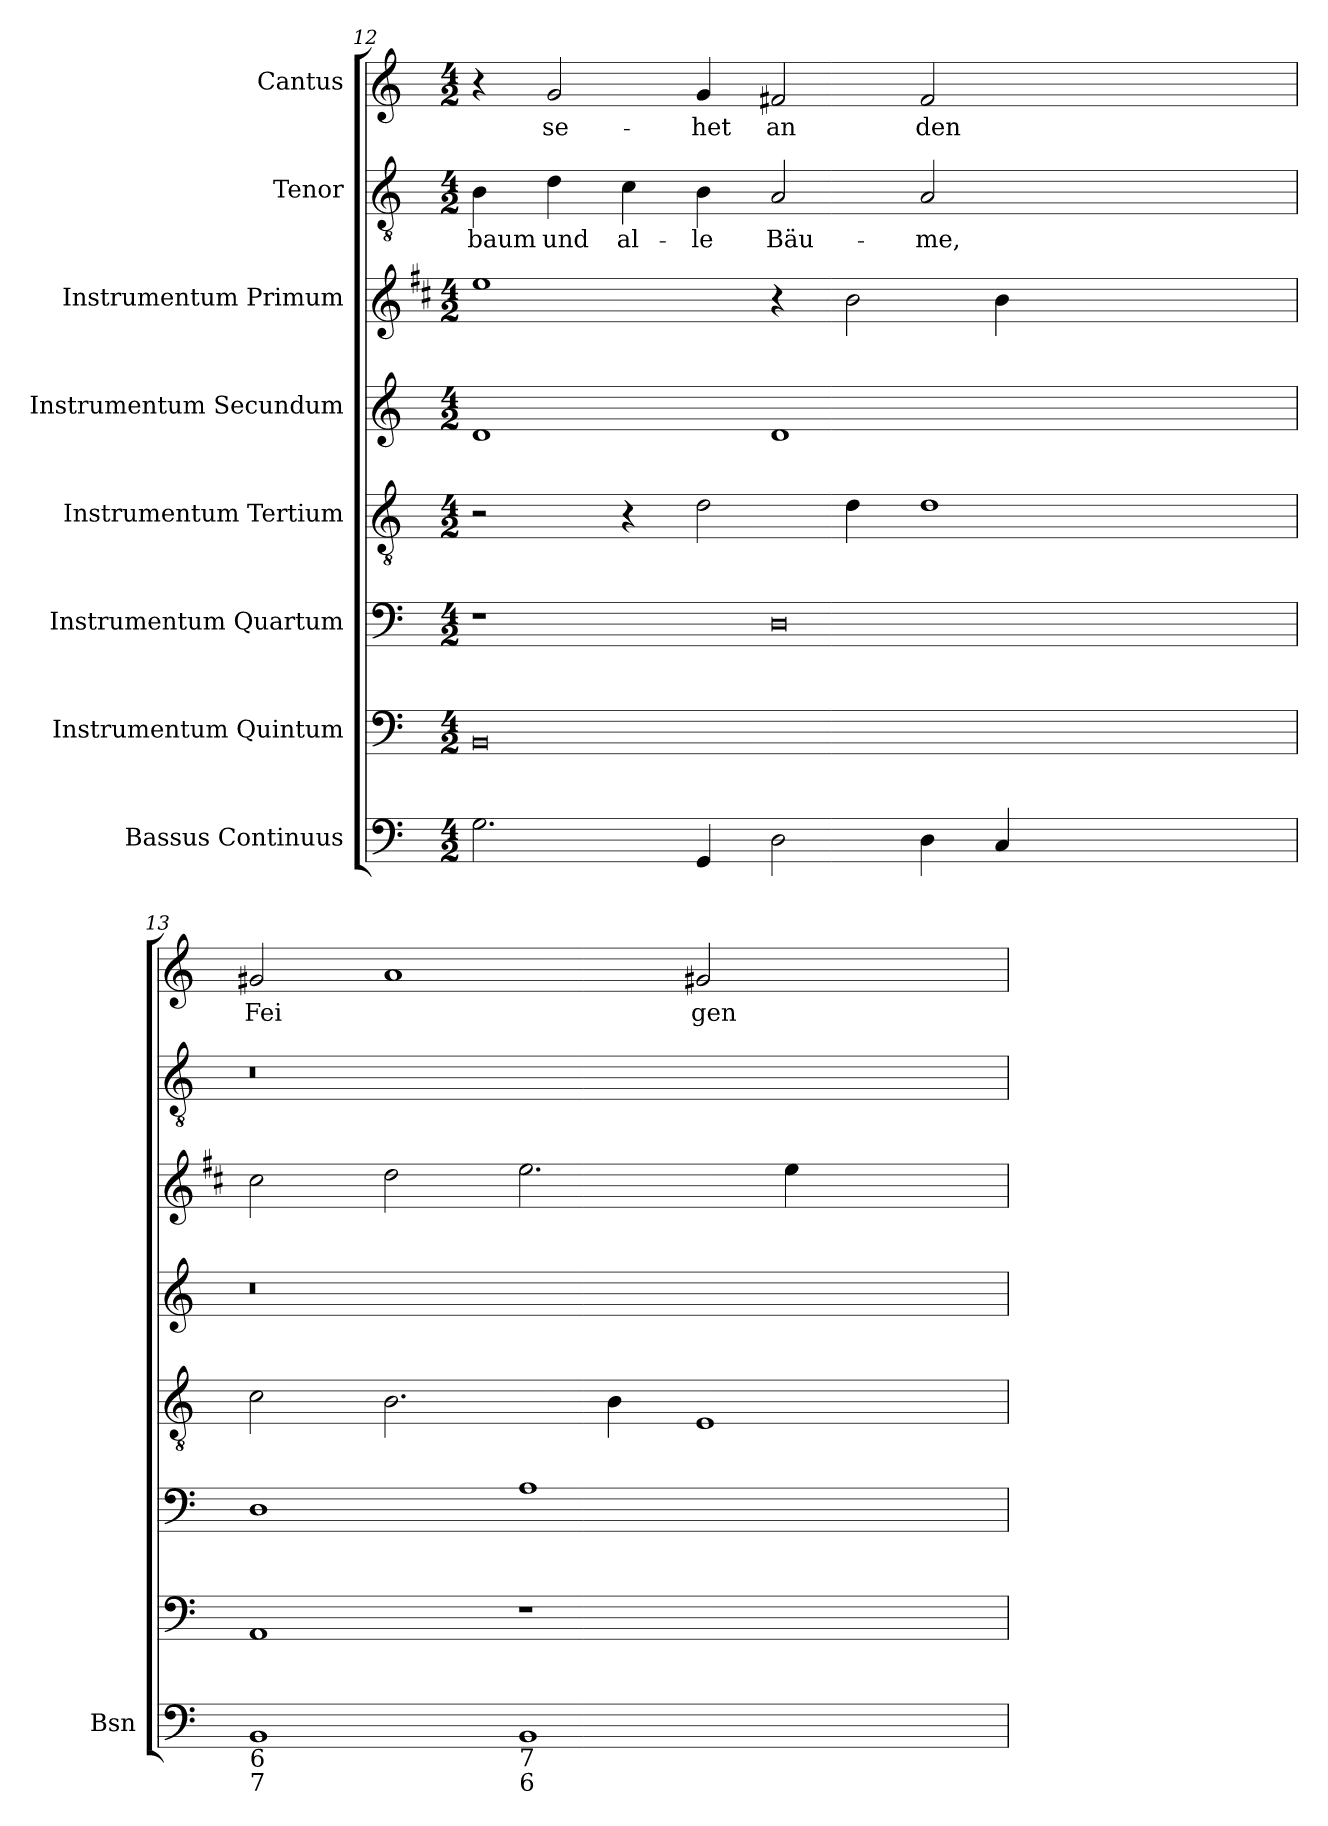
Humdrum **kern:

**kern	**kern	**kern	**kern	**kern	**kern	**kern	**text	**kern	**text
*part8	*part7	*part6	*part5	*part4	*part3	*part2	*part2	*part1	*part1
*staff8	*staff7	*staff6	*staff5	*staff4	*staff3	*staff2	*staff2	*staff1	*staff1
*I"Bassus Continuus	*I"Instrumentum Quintum	*I"Instrumentum Quartum	*I"Instrumentum Tertium	*I"Instrumentum Secundum	*I"Instrumentum Primum	*I"Tenor	*	*I"Cantus	*
*I'Bsn	*	*	*	*	*	*	*	*	*
*clefF4	*clefF4	*clefF4	*clefGv2	*clefG2	*clefG2	*clefGv2	*	*clefG2	*
*	*	*	*	*	*ITrd1c2	*	*	*	*
*k[]	*k[]	*k[]	*k[]	*k[]	*k[]	*k[]	*	*k[]	*
*C:	*C:	*C:	*C:	*C:	*C:	*C:	*	*C:	*
*M4/2	*M4/2	*M4/2	*M4/2	*M4/2	*M4/2	*M4/2	*	*M4/2	*
=12	=12	=12	=12	=12	=12	=12	=12	=12	=12
!	!	!	!	!	!	!	!LO:LY:b	!	!
2.G	0BB	1r	2r	1d	1dd	4B	-baum	4r	.
!	!	!	!	!	!	!	!LO:LY:b	!	!LO:LY:b
.	.	.	.	.	.	4d	und	2g	se-
!	!	!	!	!	!	!	!LO:LY:b	!	!
.	.	.	4r	.	.	4c	al-	.	.
!	!	!	!	!	!	!	!LO:LY:b	!	!LO:LY:b
4GG	.	.	2d	.	.	4B	-le	4g	-het
!	!	!	!	!	!	!	!LO:LY:b	!	!LO:LY:b
2D	.	0D	.	1d	4r	2A	Bäu-	2f#X	an
.	.	.	4d	.	2a	.	.	.	.
!	!	!	!	!	!	!	!LO:LY:b	!	!LO:LY:b
4D	.	.	1d	.	.	2A	-me,	2f#	den
4C	.	.	.	.	4a	.	.	.	.
1ryy	1ryy	.	.	1ryy	1ryy	1ryy	.	1ryy	.
.	.	.	2ryy	.	.	.	.	.	.
=13	=13	=13	=13	=13	=13	=13	=13	=13	=13
!LO:TX:b:t=6	!	!	!	!	!	!	!	!	!
!LO:TX:b:t=7	!	!	!	!	!	!	!	!	!
!	!	!	!	!	!	!	!	!	!LO:LY:b
1BB	1AA	1D	2c	0r	2b	0r	.	2g#X	Fei
.	.	.	2.B	.	2cc	.	.	1a	.
!LO:TX:b:t=7	!	!	!	!	!	!	!	!	!
!LO:TX:b:t=6	!	!	!	!	!	!	!	!	!
1BB	1r	1A	.	.	2.dd	.	.	.	.
.	.	.	4B	.	.	.	.	.	.
!	!	!	!	!	!	!	!	!	!LO:LY:b
.	.	.	1E	.	.	.	.	2g#X	gen-
.	.	.	.	.	4dd	.	.	.	.
2ryy	2ryy	2ryy	.	2ryy	2ryy	2ryy	.	2ryy	.
=	=	=	=	=	=	=	=	=	=
*-	*-	*-	*-	*-	*-	*-	*-	*-	*-
